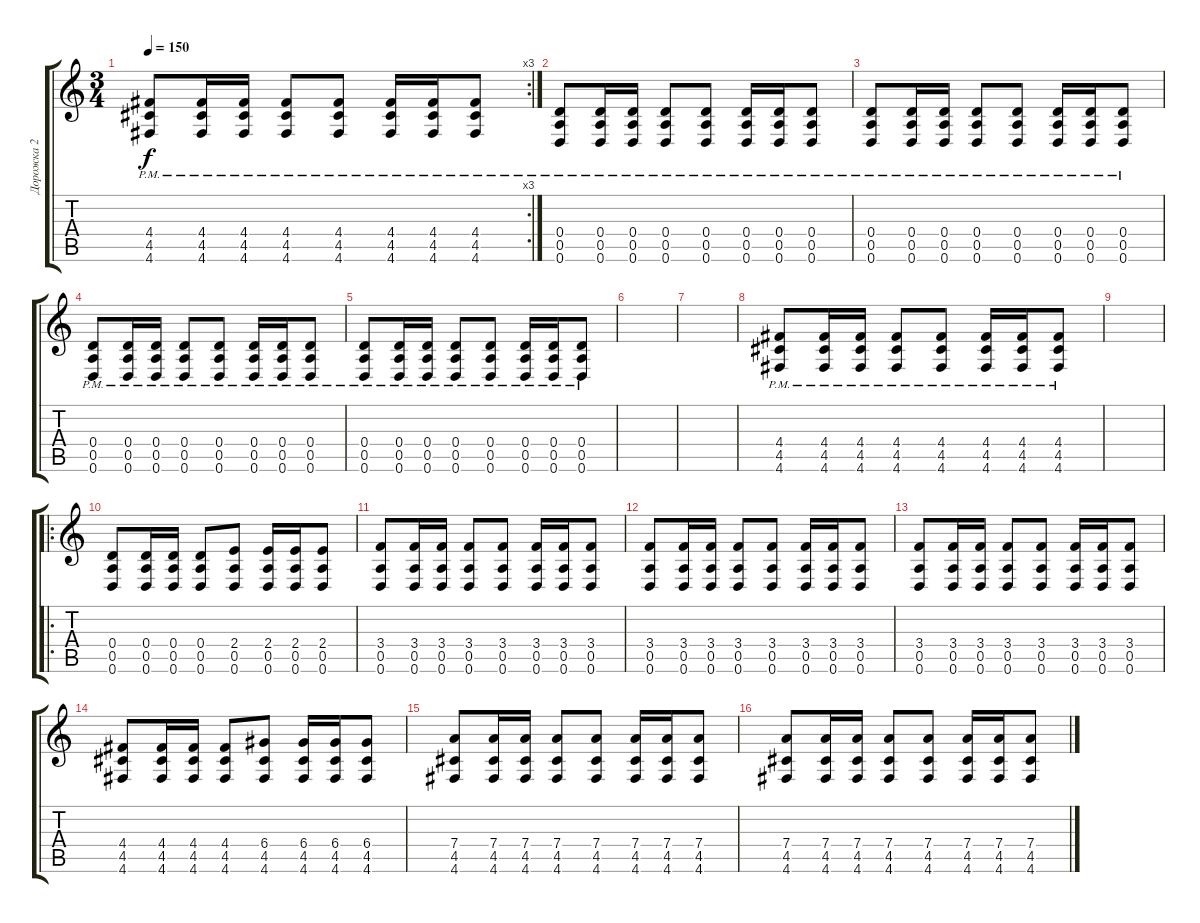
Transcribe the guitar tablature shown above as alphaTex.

\track ("Дорожка 2" "Дорожка 2") {instrument distortionguitar}
\staff {score tabs}
\tuning (E4 B3 G3 D3 A2 D2) {hide}
\rc 3
\ts (3 4)
\tempo 150
\clef g2
\ks c
(4.4{pm} 4.5{pm} 4.6{pm}).8{dy f} (4.4{pm} 4.5{pm} 4.6{pm}).16 (4.4{pm} 4.5{pm} 4.6{pm}).16 (4.4{pm} 4.5{pm} 4.6{pm}).8 (4.4{pm} 4.5{pm} 4.6{pm}).8 (4.4{pm} 4.5{pm} 4.6{pm}).16 (4.4{pm} 4.5{pm} 4.6{pm}).16 (4.4{pm} 4.5{pm} 4.6{pm}).8 |
(0.4{pm} 0.5{pm} 0.6{pm}).8 (0.4{pm} 0.5{pm} 0.6{pm}).16 (0.4{pm} 0.5{pm} 0.6{pm}).16 (0.4{pm} 0.5{pm} 0.6{pm}).8 (0.4{pm} 0.5{pm} 0.6{pm}).8 (0.4{pm} 0.5{pm} 0.6{pm}).16 (0.4{pm} 0.5{pm} 0.6{pm}).16 (0.4{pm} 0.5{pm} 0.6{pm}).8 |
(0.4{pm} 0.5{pm} 0.6{pm}).8 (0.4{pm} 0.5{pm} 0.6{pm}).16 (0.4{pm} 0.5{pm} 0.6{pm}).16 (0.4{pm} 0.5{pm} 0.6{pm}).8 (0.4{pm} 0.5{pm} 0.6{pm}).8 (0.4{pm} 0.5{pm} 0.6{pm}).16 (0.4{pm} 0.5{pm} 0.6{pm}).16 (0.4{pm} 0.5{pm} 0.6{pm}).8 |
(0.4{pm} 0.5{pm} 0.6{pm}).8 (0.4{pm} 0.5{pm} 0.6{pm}).16 (0.4{pm} 0.5{pm} 0.6{pm}).16 (0.4{pm} 0.5{pm} 0.6{pm}).8 (0.4{pm} 0.5{pm} 0.6{pm}).8 (0.4{pm} 0.5{pm} 0.6{pm}).16 (0.4{pm} 0.5{pm} 0.6{pm}).16 (0.4{pm} 0.5{pm} 0.6{pm}).8 |
(0.4{pm} 0.5{pm} 0.6{pm}).8 (0.4{pm} 0.5{pm} 0.6{pm}).16 (0.4{pm} 0.5{pm} 0.6{pm}).16 (0.4{pm} 0.5{pm} 0.6{pm}).8 (0.4{pm} 0.5{pm} 0.6{pm}).8 (0.4{pm} 0.5{pm} 0.6{pm}).16 (0.4{pm} 0.5{pm} 0.6{pm}).16 (0.4{pm} 0.5{pm} 0.6{pm}).8 |
|
|
(4.4{pm} 4.5{pm} 4.6{pm}).8 (4.4{pm} 4.5{pm} 4.6{pm}).16 (4.4{pm} 4.5{pm} 4.6{pm}).16 (4.4{pm} 4.5{pm} 4.6{pm}).8 (4.4{pm} 4.5{pm} 4.6{pm}).8 (4.4{pm} 4.5{pm} 4.6{pm}).16 (4.4{pm} 4.5{pm} 4.6{pm}).16 (4.4{pm} 4.5{pm} 4.6{pm}).8 |
|
\ro
(0.4 0.5 0.6).8 (0.4 0.5 0.6).16 (0.4 0.5 0.6).16 (0.4 0.5 0.6).8 (2.4 0.5 0.6).8 (2.4 0.5 0.6).16 (2.4 0.5 0.6).16 (2.4 0.5 0.6).8 |
(3.4 0.5 0.6).8 (3.4 0.5 0.6).16 (3.4 0.5 0.6).16 (3.4 0.5 0.6).8 (3.4 0.5 0.6).8 (3.4 0.5 0.6).16 (3.4 0.5 0.6).16 (3.4 0.5 0.6).8 |
(3.4 0.5 0.6).8 (3.4 0.5 0.6).16 (3.4 0.5 0.6).16 (3.4 0.5 0.6).8 (3.4 0.5 0.6).8 (3.4 0.5 0.6).16 (3.4 0.5 0.6).16 (3.4 0.5 0.6).8 |
(3.4 0.5 0.6).8 (3.4 0.5 0.6).16 (3.4 0.5 0.6).16 (3.4 0.5 0.6).8 (3.4 0.5 0.6).8 (3.4 0.5 0.6).16 (3.4 0.5 0.6).16 (3.4 0.5 0.6).8 |
(4.4 4.5 4.6).8 (4.4 4.5 4.6).16 (4.4 4.5 4.6).16 (4.4 4.5 4.6).8 (6.4 4.5 4.6).8 (6.4 4.5 4.6).16 (6.4 4.5 4.6).16 (6.4 4.5 4.6).8 |
(7.4 4.5 4.6).8 (7.4 4.5 4.6).16 (7.4 4.5 4.6).16 (7.4 4.5 4.6).8 (7.4 4.5 4.6).8 (7.4 4.5 4.6).16 (7.4 4.5 4.6).16 (7.4 4.5 4.6).8 |
(7.4 4.5 4.6).8 (7.4 4.5 4.6).16 (7.4 4.5 4.6).16 (7.4 4.5 4.6).8 (7.4 4.5 4.6).8 (7.4 4.5 4.6).16 (7.4 4.5 4.6).16 (7.4 4.5 4.6).8
